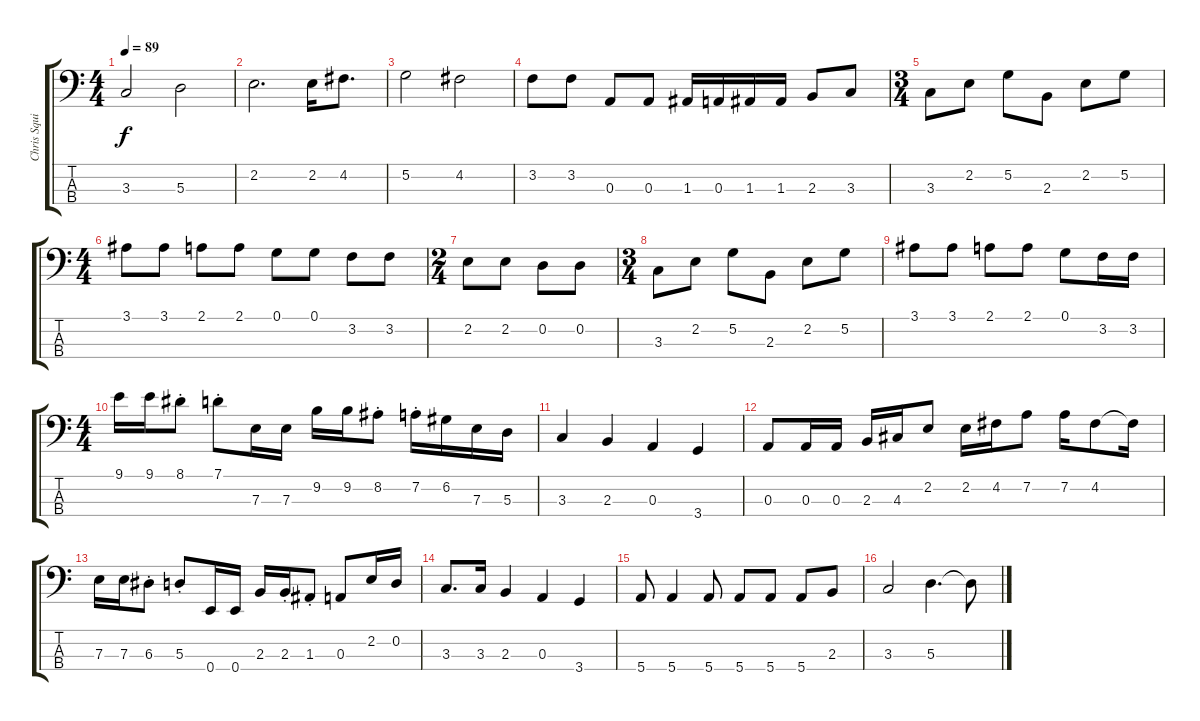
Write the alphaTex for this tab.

\track ("Chris Squire- Bass" "Chris Squi") {instrument electricbasspick}
\staff {score tabs}
\tuning (G2 D2 A1 E1) {hide}
\ts (4 4)
\tempo 89
\clef f4
\ks c
3.3.2{dy f} 5.3.2 |
2.2.2{d} 2.2.16 4.2.8{d} |
5.2.2 4.2.2 |
3.2.8 3.2.8 0.3.8 0.3.8 1.3.16 0.3.16 1.3.16 1.3.16 2.3.8 3.3.8 |
\ts (3 4)
3.3.8 2.2.8 5.2.8 2.3.8 2.2.8 5.2.8 |
\ts (4 4)
3.1.8 3.1.8 2.1.8 2.1.8 0.1.8 0.1.8 3.2.8 3.2.8 |
\ts (2 4)
2.2.8 2.2.8 0.2.8 0.2.8 |
\ts (3 4)
3.3.8 2.2.8 5.2.8 2.3.8 2.2.8 5.2.8 |
3.1.8 3.1.8 2.1.8 2.1.8 0.1.8 3.2.16 3.2.16 |
\ts (4 4)
9.1.16 9.1.16 8.1{st}.8 7.1{st}.8 7.3.16 7.3.16 9.2.16 9.2.16 8.2{st}.8 7.2{st}.16 6.2.16 7.3.16 5.3.16 |
3.3.4 2.3.4 0.3.4 3.4.4 |
0.3.8 0.3.16 0.3.16 2.3.16 4.3.16 2.2.8 2.2.16 4.2.16 7.2.8 7.2.16 4.2.8 4.2{t}.16 |
7.3.16 7.3.16 6.3{st}.8 5.3{st}.8 0.4.16 0.4.16 2.3.16 2.3{st}.16 1.3{st}.8 0.3.8 2.2.16 0.2.16 |
3.3.8{d} 3.3.16 2.3.4 0.3.4 3.4.4 |
5.4.8 5.4.4 5.4.8 5.4.8 5.4.8 5.4.8 2.3.8 |
3.3.2 5.3.4{d} 5.3{ss t}.8
